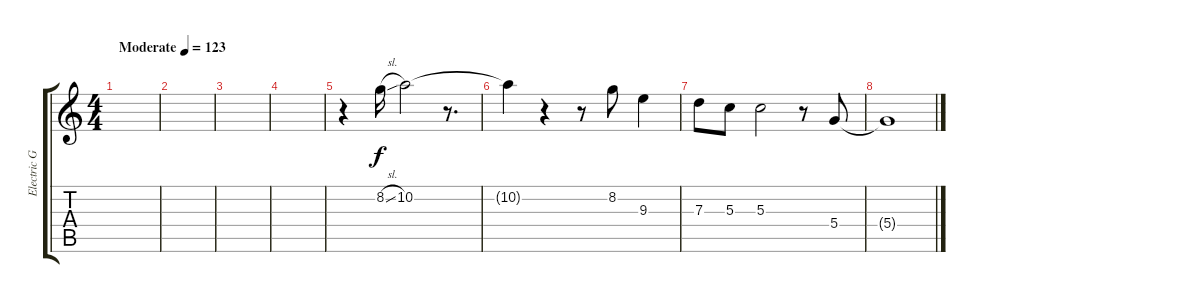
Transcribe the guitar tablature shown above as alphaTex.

\track ("Electric Guitar" "Electric G") {instrument overdrivenguitar}
\staff {score tabs}
\tuning (E4 B3 G3 D3 A2 E2) {hide}
\ts (4 4)
\tempo (123 "Moderate")
\clef g2
\ks c
|
|
|
|
r.4 8.2{sl}.16 10.2.2 r.8{d} |
10.2{t}.4 r.4 r.8 8.2.8 9.3.4 |
7.3.8 5.3.8 5.3.2 r.8 5.4.8 |
5.4{t}.1
